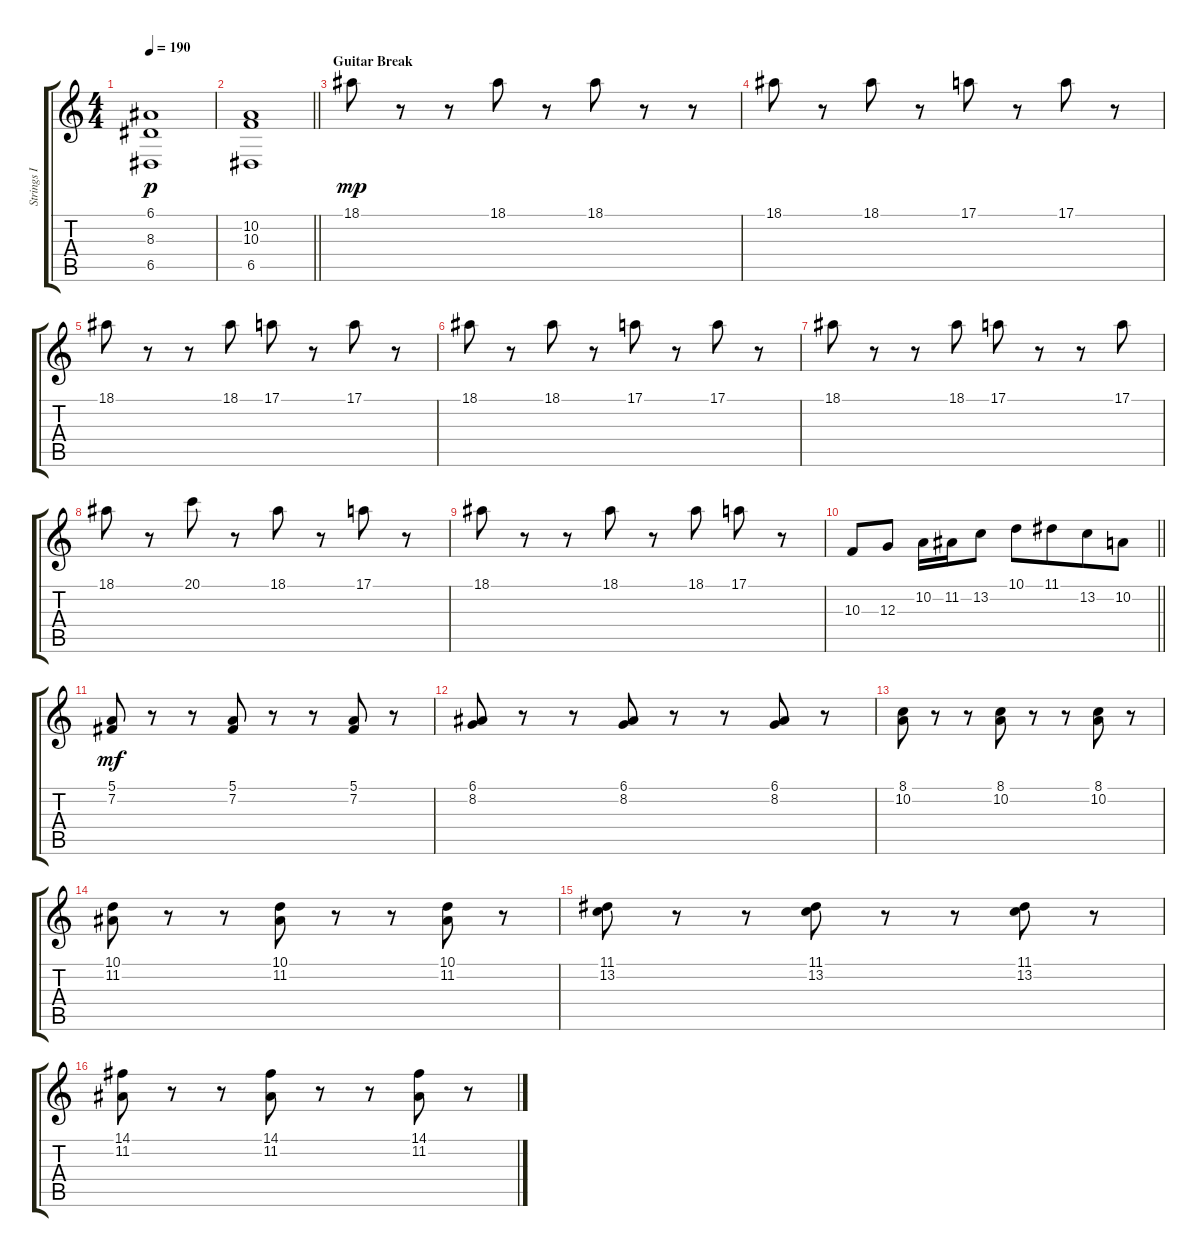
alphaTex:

\track ("Strings I" "Strings I") {instrument stringensemble1}
\staff {score tabs}
\tuning (E4 B3 G3 D3 A2 E2) {hide}
\ts (4 4)
\tempo 190
\clef g2
\ks c
(6.1 8.3 6.5).1{dy p} |
\barLineRight lightlight
(10.2 10.3 6.5).1 |
\section ("" "Guitar Break")
18.1.8{dy mp balance 6} r.8 r.8 18.1.8 r.8 18.1.8 r.8 r.8 |
18.1.8 r.8 18.1.8 r.8 17.1.8 r.8 17.1.8 r.8 |
18.1.8 r.8 r.8 18.1.8 17.1.8 r.8 17.1.8 r.8 |
18.1.8 r.8 18.1.8 r.8 17.1.8 r.8 17.1.8 r.8 |
18.1.8 r.8 r.8 18.1.8 17.1.8 r.8 r.8 17.1.8 |
18.1.8 r.8 20.1.8 r.8 18.1.8 r.8 17.1.8 r.8 |
18.1.8 r.8 r.8 18.1.8 r.8 18.1.8 17.1.8 r.8 |
\barLineRight lightlight
10.3.8 12.3.8 10.2.16 11.2.16 13.2.8 10.1.8 11.1.8{beam merge} 13.2.8 10.2.8 |
\section ("" "")
(5.1 7.2).8{dy mf balance 4} r.8 r.8 (5.1 7.2).8 r.8 r.8 (5.1 7.2).8 r.8 |
(6.1 8.2).8 r.8 r.8 (6.1 8.2).8 r.8 r.8 (6.1 8.2).8 r.8 |
(8.1 10.2).8 r.8 r.8 (8.1 10.2).8 r.8 r.8 (8.1 10.2).8 r.8 |
(10.1 11.2).8 r.8 r.8 (10.1 11.2).8 r.8 r.8 (10.1 11.2).8 r.8 |
(11.1 13.2).8 r.8 r.8 (11.1 13.2).8 r.8 r.8 (11.1 13.2).8 r.8 |
(14.1 11.2).8 r.8 r.8 (14.1 11.2).8 r.8 r.8 (14.1 11.2).8 r.8
